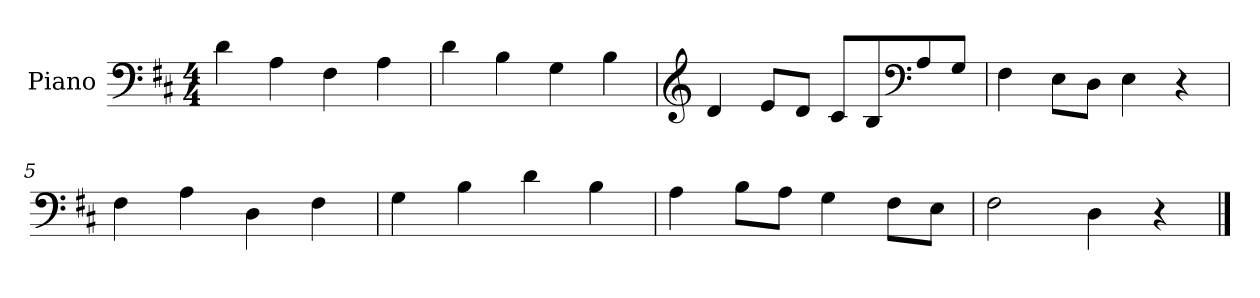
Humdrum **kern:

**kern
*part1
*staff1
*I"Piano
*I'Pno.
*clefF4
*k[f#c#]
*M4/4
*MM120
=1
4d\
4A\
4F#\
4A\
=2
4d\
4B\
4G\
4B\
=3
*clefG2
4d/
8e/L
8d/J
8c#/L
8B/
*clefF4
8A/
8G/J
=4
4F#\
8E\L
8D\J
4E\
4r
=5
4F#\
4A\
4D\
4F#\
=6
4G\
4B\
4d\
4B\
=7
4A\
8B\L
8A\J
4G\
8F#\L
8E\J
!!LO:LB:g=z
=8
2F#\
4D\
4r
==
*-
